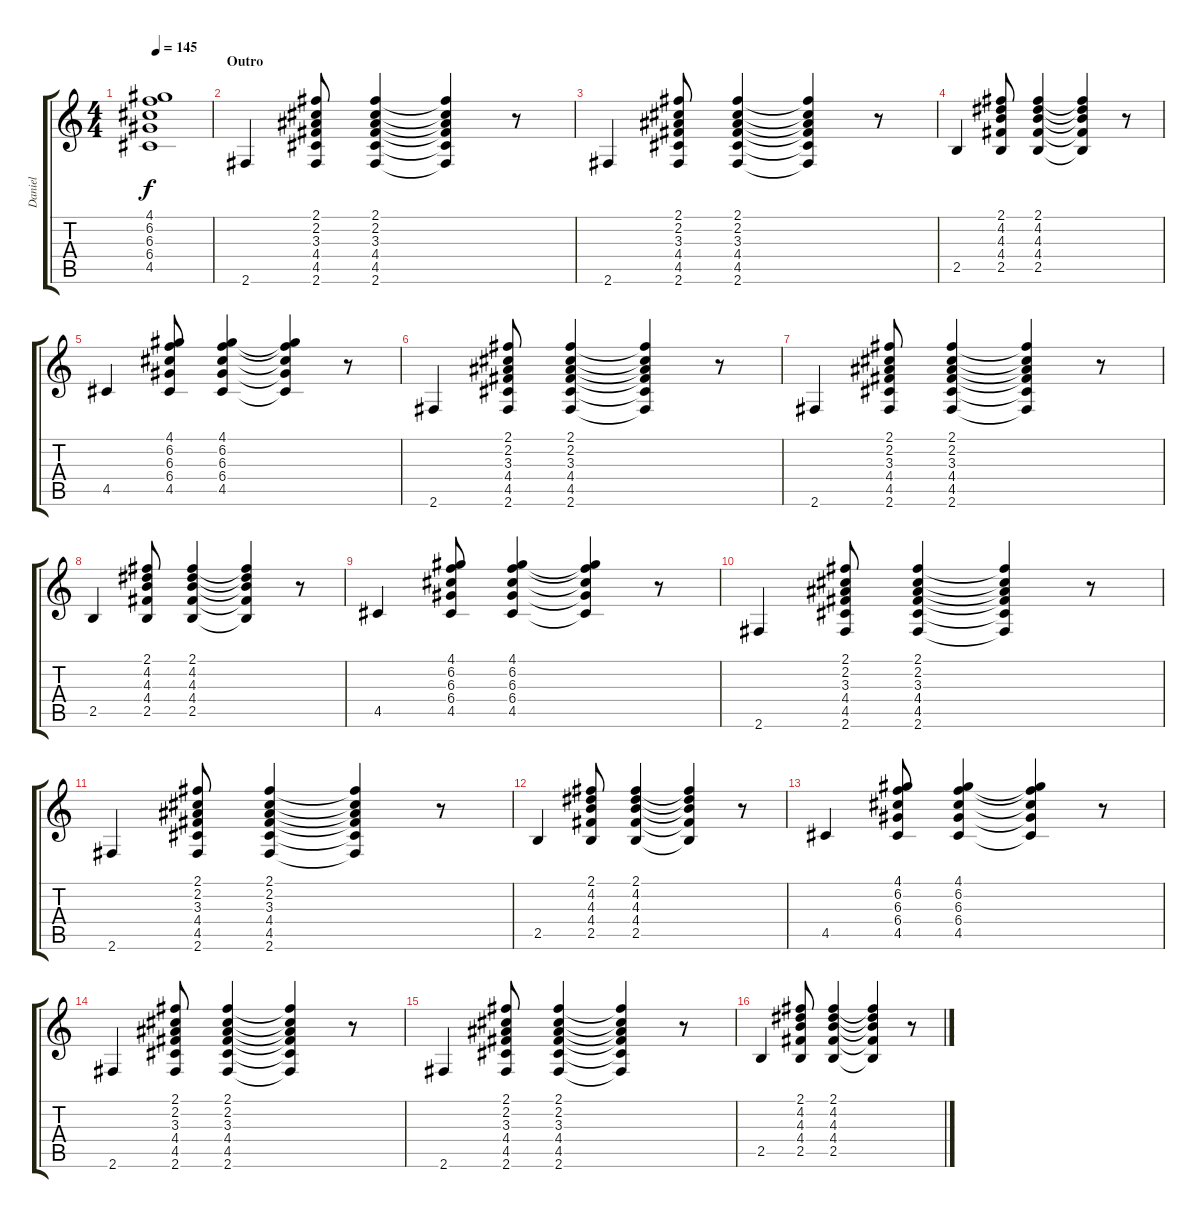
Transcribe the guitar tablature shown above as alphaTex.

\track ("Daniel" "Daniel") {instrument electricguitarmuted}
\staff {score tabs}
\tuning (E4 B3 G3 D3 A2 E2) {hide}
\ts (4 4)
\tempo 145
\clef g2
\ks c
(4.1 6.2 6.3 6.4 4.5).1{dy f} |
\section ("" "Outro")
2.6.4 (2.1 2.2 3.3 4.4 4.5 2.6).8 (2.1 2.2 3.3 4.4 4.5 2.6).4 (2.1{t} 2.2{t} 3.3{t} 4.4{t} 4.5{t} 2.6{t}).4 r.8 |
2.6.4 (2.1 2.2 3.3 4.4 4.5 2.6).8 (2.1 2.2 3.3 4.4 4.5 2.6).4 (2.1{t} 2.2{t} 3.3{t} 4.4{t} 4.5{t} 2.6{t}).4 r.8 |
2.5.4 (2.1 4.2 4.3 4.4 2.5).8 (2.1 4.2 4.3 4.4 2.5).4 (2.1{t} 4.2{t} 4.3{t} 4.4{t} 2.5{t}).4 r.8 |
4.5.4 (4.1 6.2 6.3 6.4 4.5).8 (4.1 6.2 6.3 6.4 4.5).4 (4.1{t} 6.2{t} 6.3{t} 6.4{t} 4.5{t}).4 r.8 |
2.6.4 (2.1 2.2 3.3 4.4 4.5 2.6).8 (2.1 2.2 3.3 4.4 4.5 2.6).4 (2.1{t} 2.2{t} 3.3{t} 4.4{t} 4.5{t} 2.6{t}).4 r.8 |
2.6.4 (2.1 2.2 3.3 4.4 4.5 2.6).8 (2.1 2.2 3.3 4.4 4.5 2.6).4 (2.1{t} 2.2{t} 3.3{t} 4.4{t} 4.5{t} 2.6{t}).4 r.8 |
2.5.4 (2.1 4.2 4.3 4.4 2.5).8 (2.1 4.2 4.3 4.4 2.5).4 (2.1{t} 4.2{t} 4.3{t} 4.4{t} 2.5{t}).4 r.8 |
4.5.4 (4.1 6.2 6.3 6.4 4.5).8 (4.1 6.2 6.3 6.4 4.5).4 (4.1{t} 6.2{t} 6.3{t} 6.4{t} 4.5{t}).4 r.8 |
2.6.4 (2.1 2.2 3.3 4.4 4.5 2.6).8 (2.1 2.2 3.3 4.4 4.5 2.6).4 (2.1{t} 2.2{t} 3.3{t} 4.4{t} 4.5{t} 2.6{t}).4 r.8 |
2.6.4 (2.1 2.2 3.3 4.4 4.5 2.6).8 (2.1 2.2 3.3 4.4 4.5 2.6).4 (2.1{t} 2.2{t} 3.3{t} 4.4{t} 4.5{t} 2.6{t}).4 r.8 |
2.5.4 (2.1 4.2 4.3 4.4 2.5).8 (2.1 4.2 4.3 4.4 2.5).4 (2.1{t} 4.2{t} 4.3{t} 4.4{t} 2.5{t}).4 r.8 |
4.5.4 (4.1 6.2 6.3 6.4 4.5).8 (4.1 6.2 6.3 6.4 4.5).4 (4.1{t} 6.2{t} 6.3{t} 6.4{t} 4.5{t}).4 r.8 |
2.6.4 (2.1 2.2 3.3 4.4 4.5 2.6).8 (2.1 2.2 3.3 4.4 4.5 2.6).4 (2.1{t} 2.2{t} 3.3{t} 4.4{t} 4.5{t} 2.6{t}).4 r.8 |
2.6.4 (2.1 2.2 3.3 4.4 4.5 2.6).8 (2.1 2.2 3.3 4.4 4.5 2.6).4 (2.1{t} 2.2{t} 3.3{t} 4.4{t} 4.5{t} 2.6{t}).4 r.8 |
2.5.4 (2.1 4.2 4.3 4.4 2.5).8 (2.1 4.2 4.3 4.4 2.5).4 (2.1{t} 4.2{t} 4.3{t} 4.4{t} 2.5{t}).4 r.8
